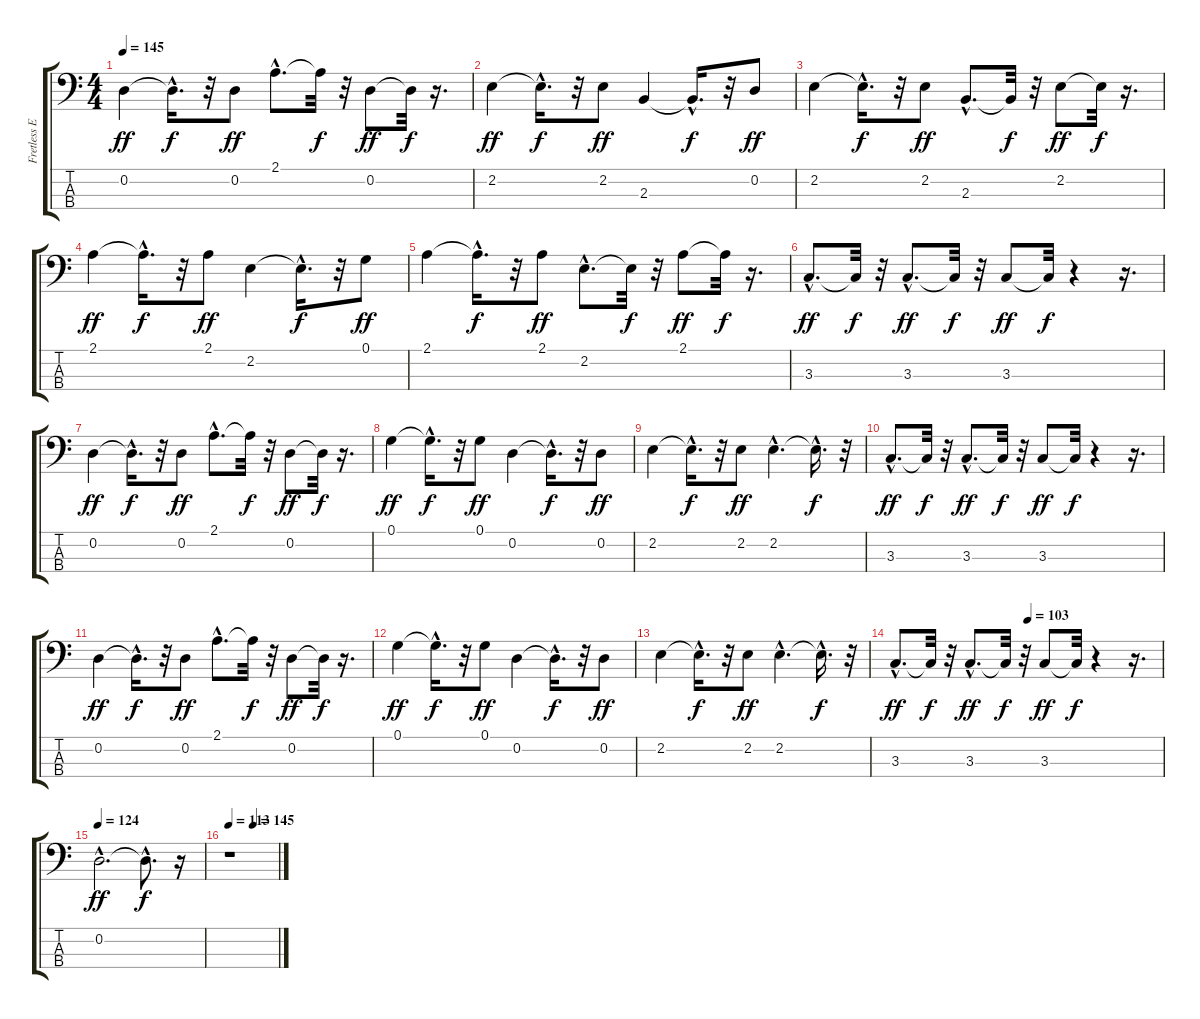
\track ("Fretless E.Bass" "Fretless E") {instrument fretlessbass}
\staff {score tabs}
\tuning (G2 D2 A1 E1) {hide}
\ts (4 4)
\tempo 145
\clef f4
\ks c
0.2.4{dy ff} 0.2{hac t}.16{d dy f} r.32 0.2.8{dy ff} 2.1{hac}.8{d} 2.1{t}.32{dy f} r.32 0.2.8{dy ff} 0.2{t}.32{dy f} r.16{d} |
2.2.4{dy ff} 2.2{hac t}.16{d dy f} r.32 2.2.8{dy ff} 2.3.4 2.3{hac t}.16{d dy f} r.32 0.2.8{dy ff} |
2.2.4 2.2{hac t}.16{d dy f} r.32 2.2.8{dy ff} 2.3{hac}.8{d} 2.3{t}.32{dy f} r.32 2.2.8{dy ff} 2.2{t}.32{dy f} r.16{d} |
2.1.4{dy ff} 2.1{hac t}.16{d dy f} r.32 2.1.8{dy ff} 2.2.4 2.2{hac t}.16{d dy f} r.32 0.1.8{dy ff} |
2.1.4 2.1{hac t}.16{d dy f} r.32 2.1.8{dy ff} 2.2{hac}.8{d} 2.2{t}.32{dy f} r.32 2.1.8{dy ff} 2.1{t}.32{dy f} r.16{d} |
3.3{hac}.8{d dy ff} 3.3{t}.32{dy f} r.32 3.3{hac}.8{d dy ff} 3.3{t}.32{dy f} r.32 3.3.8{dy ff} 3.3{t}.32{dy f} r.4 r.16{d} |
0.2.4{dy ff} 0.2{hac t}.16{d dy f} r.32 0.2.8{dy ff} 2.1{hac}.8{d} 2.1{t}.32{dy f} r.32 0.2.8{dy ff} 0.2{t}.32{dy f} r.16{d} |
0.1.4{dy ff} 0.1{hac t}.16{d dy f} r.32 0.1.8{dy ff} 0.2.4 0.2{hac t}.16{d dy f} r.32 0.2.8{dy ff} |
2.2.4 2.2{hac t}.16{d dy f} r.32 2.2.8{dy ff} 2.2{hac}.4{d} 2.2{hac t}.16{d dy f} r.32 |
3.3{hac}.8{d dy ff} 3.3{t}.32{dy f} r.32 3.3{hac}.8{d dy ff} 3.3{t}.32{dy f} r.32 3.3.8{dy ff} 3.3{t}.32{dy f} r.4 r.16{d} |
0.2.4{dy ff} 0.2{hac t}.16{d dy f} r.32 0.2.8{dy ff} 2.1{hac}.8{d} 2.1{t}.32{dy f} r.32 0.2.8{dy ff} 0.2{t}.32{dy f} r.16{d} |
0.1.4{dy ff} 0.1{hac t}.16{d dy f} r.32 0.1.8{dy ff} 0.2.4 0.2{hac t}.16{d dy f} r.32 0.2.8{dy ff} |
2.2.4 2.2{hac t}.16{d dy f} r.32 2.2.8{dy ff} 2.2{hac}.4{d} 2.2{hac t}.16{d dy f} r.32 |
\tempo (103 0.5)
3.3{hac}.8{d dy ff} 3.3{t}.32{dy f} r.32 3.3{hac}.8{d dy ff} 3.3{t}.32{dy f} r.32 3.3.8{dy ff} 3.3{t}.32{dy f} r.4 r.16{d} |
\tempo 124
0.2{hac}.2{d dy ff} 0.2{hac t}.8{d dy f} r.16 |
\tempo 113
\tempo (145 0.5)
r.1
